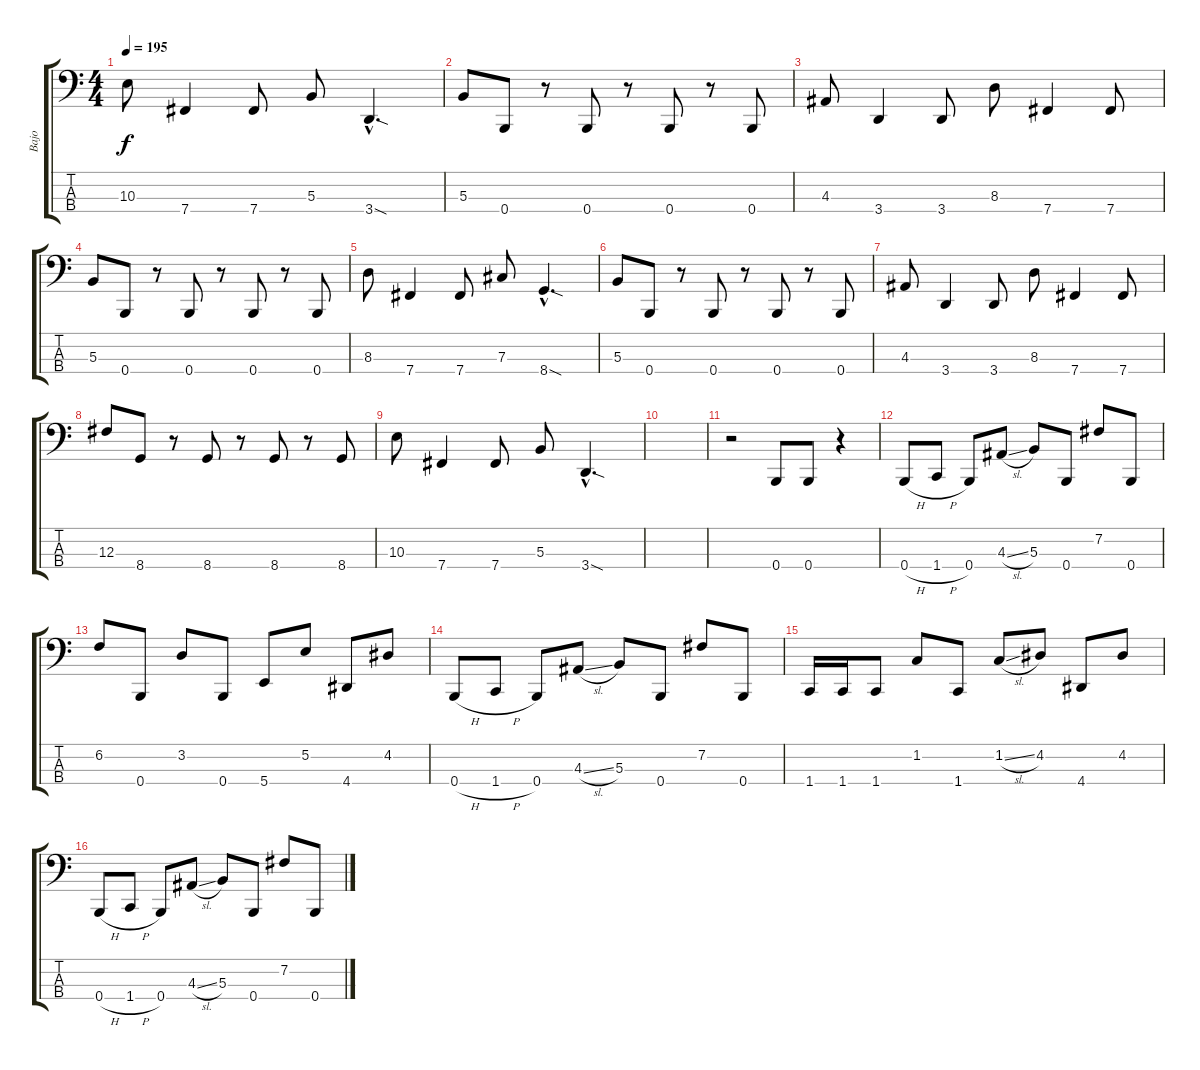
\track ("Bajo" "Bajo") {instrument electricbasspick}
\staff {score tabs}
\tuning (E2 B1 Gb1 B0) {hide}
\ts (4 4)
\tempo 195
\clef f4
\ks c
10.3.8{dy f} 7.4.4 7.4.8 5.3.8 3.4{sod hac}.4{d} |
5.3.8 0.4.8 r.8 0.4.8 r.8 0.4.8 r.8 0.4.8 |
4.3.8 3.4.4 3.4.8 8.3.8 7.4.4 7.4.8 |
5.3.8 0.4.8 r.8 0.4.8 r.8 0.4.8 r.8 0.4.8 |
8.3.8 7.4.4 7.4.8 7.3.8 8.4{sod hac}.4{d} |
5.3.8 0.4.8 r.8 0.4.8 r.8 0.4.8 r.8 0.4.8 |
4.3.8 3.4.4 3.4.8 8.3.8 7.4.4 7.4.8 |
12.3.8 8.4.8 r.8 8.4.8 r.8 8.4.8 r.8 8.4.8 |
10.3.8 7.4.4 7.4.8 5.3.8 3.4{sod hac}.4{d} |
|
r.2 0.4.8 0.4.8 r.4 |
0.4{h}.8 1.4{h}.8 0.4.8 4.3{sl}.8 5.3.8 0.4.8 7.2.8 0.4.8 |
6.2.8 0.4.8 3.2.8 0.4.8 5.4.8 5.2.8 4.4.8 4.2.8 |
0.4{h}.8 1.4{h}.8 0.4.8 4.3{sl}.8 5.3.8 0.4.8 7.2.8 0.4.8 |
1.4.16 1.4.16 1.4.8 1.2.8 1.4.8 1.2{sl}.8 4.2.8 4.4.8 4.2.8 |
0.4{h}.8 1.4{h}.8 0.4.8 4.3{sl}.8 5.3.8 0.4.8 7.2.8 0.4.8
